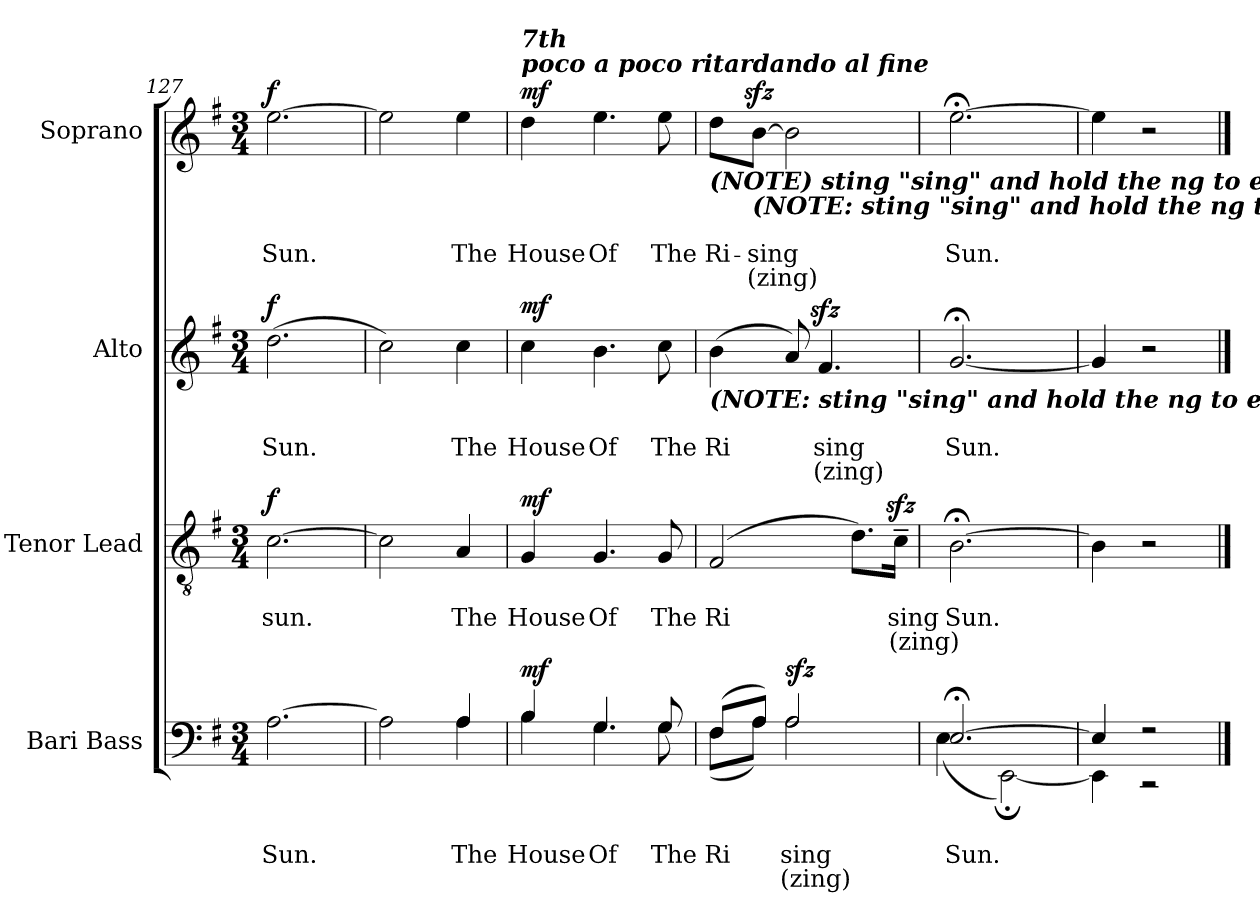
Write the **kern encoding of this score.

**kern	**text	**text	**text	**dynam	**kern	**text	**text	**text	**dynam	**kern	**text	**text	**text	**dynam	**kern	**text	**text	**text	**dynam
*part4	*part4	*part4	*part4	*part4	*part3	*part3	*part3	*part3	*part3	*part2	*part2	*part2	*part2	*part2	*part1	*part1	*part1	*part1	*part1
*staff4	*staff4	*staff4	*staff4	*staff4	*staff3	*staff3	*staff3	*staff3	*staff3	*staff2	*staff2	*staff2	*staff2	*staff2	*staff1	*staff1	*staff1	*staff1	*staff1
*I"Bari Bass	*	*	*	*	*I"Tenor Lead	*	*	*	*	*I"Alto	*	*	*	*	*I"Soprano	*	*	*	*
*I'Bari Bass	*	*	*	*	*I'Tenor  Lead	*	*	*	*	*I'Alto	*	*	*	*	*I'Soprano	*	*	*	*
!!LO:LB:g=z
*clefF4	*	*	*	*	*clefGv2	*	*	*	*	*clefG2	*	*	*	*	*clefG2	*	*	*	*
*k[f#]	*	*	*	*	*k[f#]	*	*	*	*	*k[f#]	*	*	*	*	*k[f#]	*	*	*	*
*M3/4	*	*	*	*	*M3/4	*	*	*	*	*M3/4	*	*	*	*	*M3/4	*	*	*	*
=127	=127	=127	=127	=127	=127	=127	=127	=127	=127	=127	=127	=127	=127	=127	=127	=127	=127	=127	=127
!	!	!	!	!	!	!	!	!	!LO:DY:a	!	!	!	!	!LO:DY:a	!	!	!	!	!LO:DY:a
[2.A\	.	Sun.	.	.	[2.c\	.	sun.	.	f	(2.dd\	.	Sun.	.	f	[2.ee\	.	Sun.	.	f
=128	=128	=128	=128	=128	=128	=128	=128	=128	=128	=128	=128	=128	=128	=128	=128	=128	=128	=128	=128
*^	*	*	*	*	*	*	*	*	*	*	*	*	*	*	*	*	*	*	*
2A\]	2ryy	.	.	.	.	2c\]	.	.	.	.	2cc\)	.	.	.	.	2ee\]	.	.	.	.
4A/	4A\	.	The	.	.	4A/	.	The	.	.	4cc\	.	The	.	.	4ee\	.	The	.	.
=129	=129	=129	=129	=129	=129	=129	=129	=129	=129	=129	=129	=129	=129	=129	=129	=129	=129	=129	=129	=129
*	*	*	*	*	*	*	*	*	*	*	*	*	*	*	*	*MM60	*	*	*	*
!	!	!	!	!	!	!	!	!	!	!	!	!	!	!	!	!LO:TX:a:Bi:t=poco a poco ritardando al fine	!	!	!	!
!	!	!	!	!	!	!	!	!	!	!	!	!	!	!	!	!LO:TX:a:Bi:t=7th	!	!	!	!
!	!	!	!	!	!LO:DY:a	!	!	!	!	!LO:DY:a	!	!	!	!	!LO:DY:a	!	!	!	!	!LO:DY:a
4B/	4B\	.	House	.	mf	4G/	.	House	.	mf	4cc\	.	House	.	mf	4dd\	.	House	.	mf
4.G/	4.G\	.	Of	.	.	4.G/	.	Of	.	.	4.b\	.	Of	.	.	4.ee\	.	Of	.	.
8G/	8G\	.	The	.	.	8G/	.	The	.	.	8cc\	.	The	.	.	8ee\	.	The	.	.
=130	=130	=130	=130	=130	=130	=130	=130	=130	=130	=130	=130	=130	=130	=130	=130	=130	=130	=130	=130	=130
!	!	!	!	!	!	!	!	!	!	!	!	!	!	!	!	!LO:TX:b:Bi:t=(NOTE) sting "sing" and hold the ng to end of meas.)	!	!	!	!
!	!	!	!	!	!	!	!	!	!	!	!LO:TX:b:Bi:t=(NOTE&colon; sting "sing" and hold the ng to end of meas..)	!	!	!	!	!	!	!	!	!
(8F#/L	(8F#\L	.	-Ri	.	.	(2F#/	.	-Ri	.	.	(4b\	.	-Ri	.	.	8dd\L	.	Ri-	.	.
!	!	!	!	!	!	!	!	!	!	!	!	!	!	!	!	!LO:TX:b:Bi:t=(NOTE&colon; sting "sing" and hold the ng to end of meas.)	!	!	!	!
8A/J)	8A\J)	.	.	.	.	.	.	.	.	.	.	.	.	.	.	[8bzz>\J	.	-sing	(zing)	.
!	!	!	!	!	!LO:DY:a	!	!	!	!	!	!	!	!	!	!	!	!	!	!	!
2A/	2A\	.	sing	(zing)	sfz	.	.	.	.	.	8a/)	.	.	.	.	2b\]	.	.	.	.
.	.	.	.	.	.	.	.	.	.	.	4.f#zz>/	.	sing	(zing)	.	.	.	.	.	.
.	.	.	.	.	.	8.d\L)	.	.	.	.	.	.	.	.	.	.	.	.	.	.
.	.	.	.	.	.	16czz>~\Jk	.	sing	(zing)	.	.	.	.	.	.	.	.	.	.	.
=131	=131	=131	=131	=131	=131	=131	=131	=131	=131	=131	=131	=131	=131	=131	=131	=131	=131	=131	=131	=131
*	*	*	*	*	*	*	*	*	*	*	*	*	*	*	*	*MM20	*	*	*	*
[2.E;</	(4E\	.	Sun.	.	.	[2.B;<\	.	Sun.	.	.	[2.g;</	.	Sun.	.	.	[2.ee;<\	.	Sun.	.	.
.	[2EE;\)	.	.	.	.	.	.	.	.	.	.	.	.	.	.	.	.	.	.	.
=132	=132	=132	=132	=132	=132	=132	=132	=132	=132	=132	=132	=132	=132	=132	=132	=132	=132	=132	=132	=132
4E/]	4EE\]	.	.	.	.	4B\]	.	.	.	.	4g/]	.	.	.	.	4ee\]	.	.	.	.
2r	2r	.	.	.	.	2r	.	.	.	.	2r	.	.	.	.	2r	.	.	.	.
*v	*v	*	*	*	*	*	*	*	*	*	*	*	*	*	*	*	*	*	*	*
==	==	==	==	==	==	==	==	==	==	==	==	==	==	==	==	==	==	==	==
*-	*-	*-	*-	*-	*-	*-	*-	*-	*-	*-	*-	*-	*-	*-	*-	*-	*-	*-	*-
